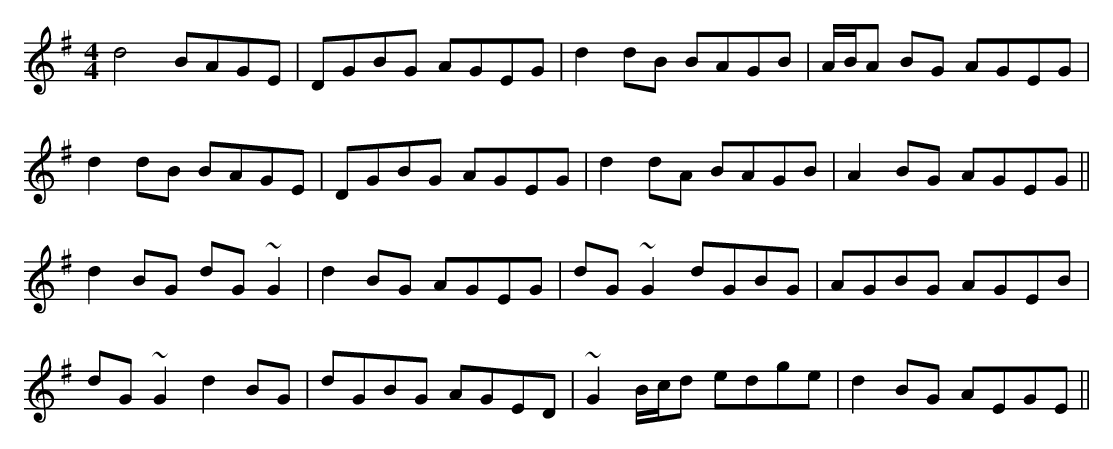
X:1
M:4/4
K:G
d4 BAGE|DGBG AGEG|d2 dB BAGB|A/B/A BG AGEG|
d2 dB BAGE|DGBG AGEG|d2 dA BAGB|A2 BG AGEG||
d2 BG dG ~G2|d2 BG AGEG|dG ~G2 dGBG|AGBG AGEB|
dG ~G2 d2 BG|dGBG AGED|~G2 B/c/d edge|d2 BG AEGE||
